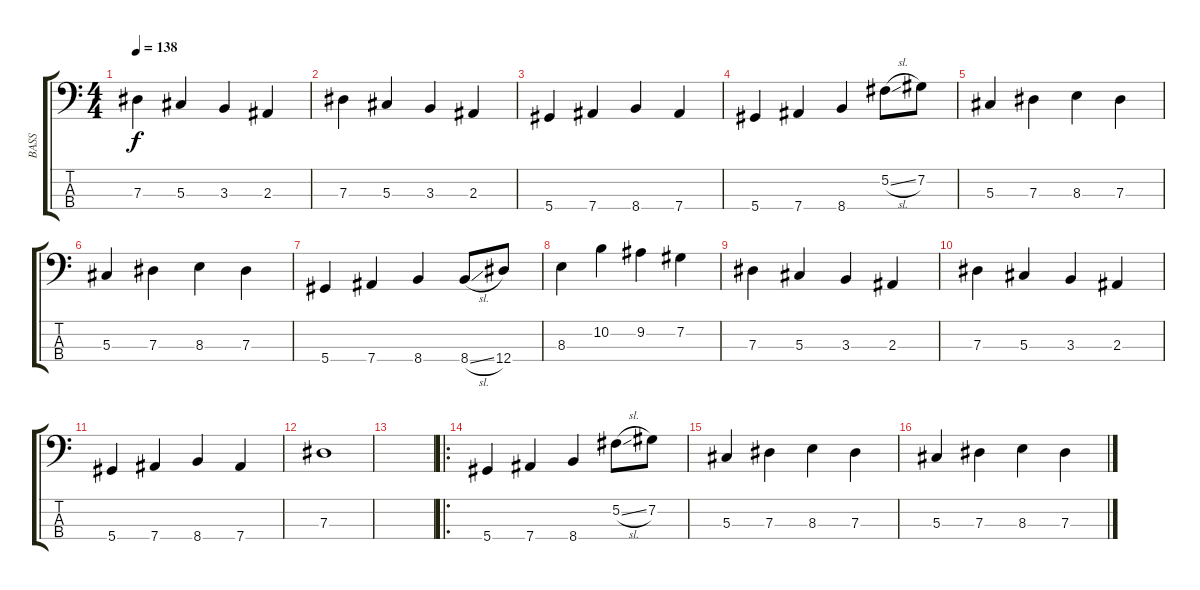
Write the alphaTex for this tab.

\track ("BASS" "BASS") {instrument electricbassfinger}
\staff {score tabs}
\tuning (Gb2 Db2 Ab1 Eb1) {hide}
\ts (4 4)
\tempo 138
\clef f4
\ks c
7.3.4{dy f} 5.3.4 3.3.4 2.3.4 |
7.3.4 5.3.4 3.3.4 2.3.4 |
5.4.4 7.4.4 8.4.4 7.4.4 |
5.4.4 7.4.4 8.4.4 5.2{sl}.8 7.2.8 |
5.3.4 7.3.4 8.3.4 7.3.4 |
5.3.4 7.3.4 8.3.4 7.3.4 |
5.4.4 7.4.4 8.4.4 8.4{sl}.8 12.4.8 |
8.3.4 10.2.4 9.2.4 7.2.4 |
7.3.4 5.3.4 3.3.4 2.3.4 |
7.3.4 5.3.4 3.3.4 2.3.4 |
5.4.4 7.4.4 8.4.4 7.4.4 |
7.3.1 |
|
\ro
5.4.4 7.4.4 8.4.4 5.2{sl}.8 7.2.8 |
5.3.4 7.3.4 8.3.4 7.3.4 |
5.3.4 7.3.4 8.3.4 7.3.4
